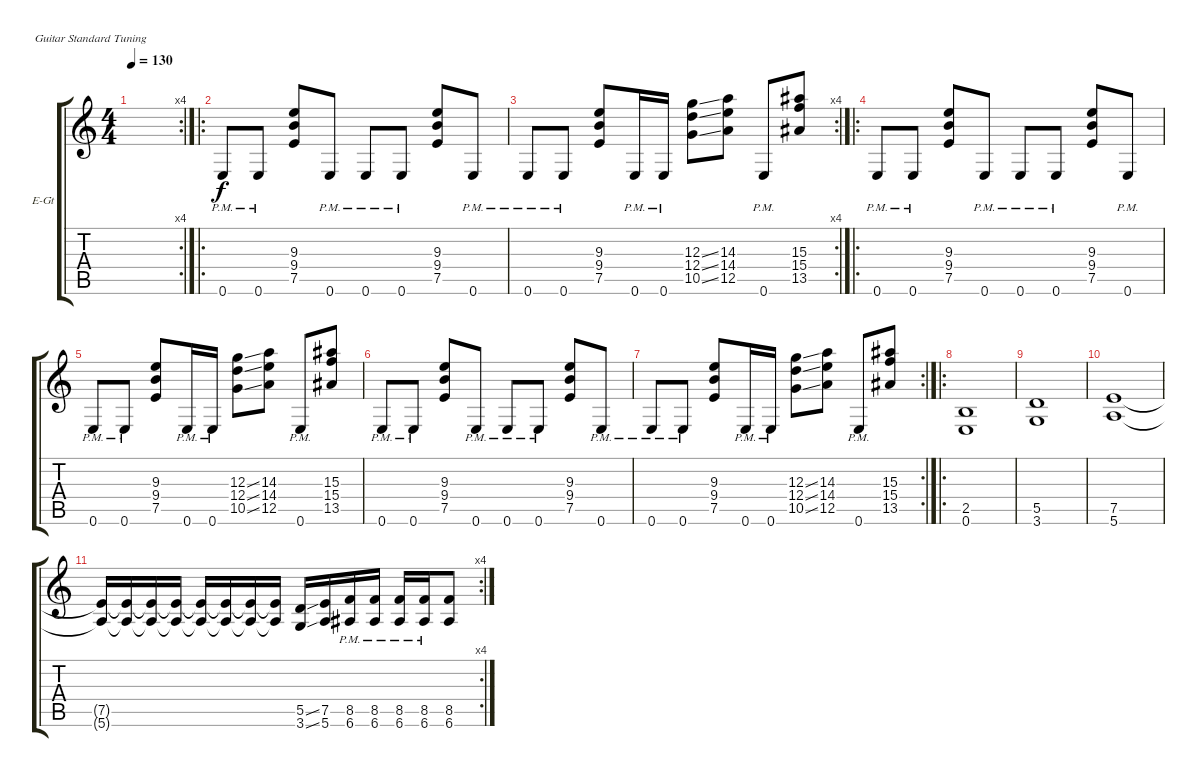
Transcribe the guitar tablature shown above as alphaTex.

\bracketExtendMode groupsimilarinstruments
\firstSystemTrackNameOrientation horizontal
\otherSystemsTrackNameOrientation horizontal
\track ("Distortion guitar" "E-Gt") {instrument distortionguitar}
\staff {score tabs}
\tuning (E4 B3 G3 D3 A2 E2)
\rc 4
\ts (4 4)
\tempo 130
\clef g2
\ks c
|
\ro
0.6{pm}.8 0.6{pm}.8 (9.3 9.4 7.5).8 0.6{pm}.8 0.6{pm}.8 0.6{pm}.8 (9.3 9.4 7.5).8 0.6{pm}.8 |
\rc 4
0.6{pm}.8 0.6{pm}.8 (9.3 9.4 7.5).8 0.6{pm}.16 0.6{pm}.16 (12.3{ss} 12.4{ss} 10.5{ss}).8 (14.3 14.4 12.5).8 0.6{pm}.8 (15.3 15.4 13.5).8 |
\ro
0.6{pm}.8 0.6{pm}.8 (9.3 9.4 7.5).8 0.6{pm}.8 0.6{pm}.8 0.6{pm}.8 (9.3 9.4 7.5).8 0.6{pm}.8 |
0.6{pm}.8 0.6{pm}.8 (9.3 9.4 7.5).8 0.6{pm}.16 0.6{pm}.16 (12.3{ss} 12.4{ss} 10.5{ss}).8 (14.3 14.4 12.5).8 0.6{pm}.8 (15.3 15.4 13.5).8 |
0.6{pm}.8 0.6{pm}.8 (9.3 9.4 7.5).8 0.6{pm}.8 0.6{pm}.8 0.6{pm}.8 (9.3 9.4 7.5).8 0.6{pm}.8 |
\rc 2
0.6{pm}.8 0.6{pm}.8 (9.3 9.4 7.5).8 0.6{pm}.16 0.6{pm}.16 (12.3{ss} 12.4{ss} 10.5{ss}).8 (14.3 14.4 12.5).8 0.6{pm}.8 (15.3 15.4 13.5).8 |
\ro
(2.5 0.6).1 |
(5.5 3.6).1 |
(7.5 5.6).1 |
\rc 4
(5.6{t} 7.5{t}).16 (5.6{t} 7.5{t}).16 (5.6{t} 7.5{t}).16 (5.6{t} 7.5{t}).16 (5.6{t} 7.5{t}).16 (5.6{t} 7.5{t}).16 (7.5{t} 5.6{t}).16 (7.5{t} 5.6{t}).16 (5.5{ss} 3.6{ss}).16 (7.5 5.6).16 (8.5{pm} 6.6{pm}).16 (8.5{pm} 6.6{pm}).16 (8.5{pm} 6.6{pm}).16 (8.5{pm} 6.6{pm}).16 (8.5 6.6).8
